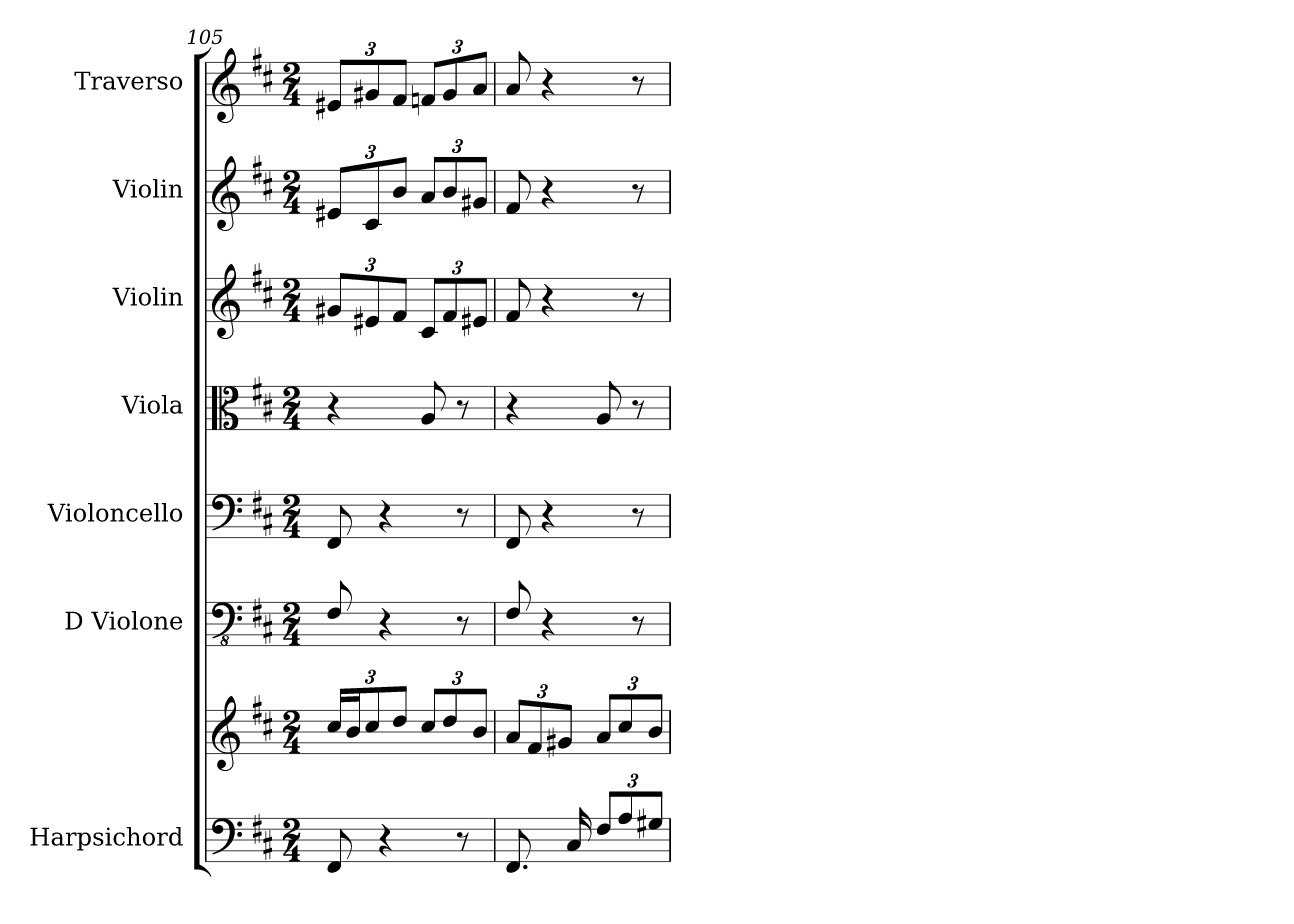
**kern	**kern	**kern	**kern	**kern	**kern	**kern	**kern
*part7	*part7	*part6	*part5	*part4	*part3	*part2	*part1
*staff8	*staff7	*staff6	*staff5	*staff4	*staff3	*staff2	*staff1
*I"Harpsichord	*	*I"D Violone	*I"Violoncello	*I"Viola	*I"Violin	*I"Violin	*I"Traverso
*I'Hch.	*	*I'D Vne.	*I'Vc.	*I'Vla.	*I'Vln.	*I'Vln.	*I'Trv.
*clefF4	*clefG2	*clefFv4	*clefF4	*clefC3	*clefG2	*clefG2	*clefG2
*	*	*ITrd7c12	*	*	*	*	*
*k[f#c#]	*k[f#c#]	*k[f#c#]	*k[f#c#]	*k[f#c#]	*k[f#c#]	*k[f#c#]	*k[f#c#]
*M2/4	*M2/4	*M2/4	*M2/4	*M2/4	*M2/4	*M2/4	*M2/4
*	*Xbrackettup	*	*	*	*Xbrackettup	*Xbrackettup	*Xbrackettup
=105	=105	=105	=105	=105	=105	=105	=105
8FF#/	24cc#/LL	8FFF#/	8FF#/	4r	12g#X/L	12e#X/L	12e#X/L
.	24b/J	.	.	.	.	.	.
.	12cc#/	.	.	.	12e#X/	12c#/	12g#X/
4r	.	4r	4r	.	.	.	.
.	12dd/J	.	.	.	12f#/J	12b/J	12f#/J
.	12cc#/L	.	.	8A/	12c#/L	12a/L	12fn/L
.	12dd/	.	.	.	12f#/	12b/	12g#/
8r	.	8r	8r	8r	.	.	.
.	12b/J	.	.	.	12e#X/J	12g#X/J	12a/J
!!LO:PB:g=z
=106	=106	=106	=106	=106	=106	=106	=106
8.FF#/	12a/L	8FFF#/	8FF#/	4r	8f#/	8f#/	8a/
.	12f#/	.	.	.	.	.	.
.	.	4r	4r	.	4r	4r	4r
.	12g#X/J	.	.	.	.	.	.
16C#/	.	.	.	.	.	.	.
*Xbrackettup	*	*	*	*	*	*	*
12F#/L	12a/L	.	.	8A/	.	.	.
12A/	12cc#/	.	.	.	.	.	.
.	.	8r	8r	8r	8r	8r	8r
12G#X/J	12b/J	.	.	.	.	.	.
=	=	=	=	=	=	=	=
*-	*-	*-	*-	*-	*-	*-	*-
